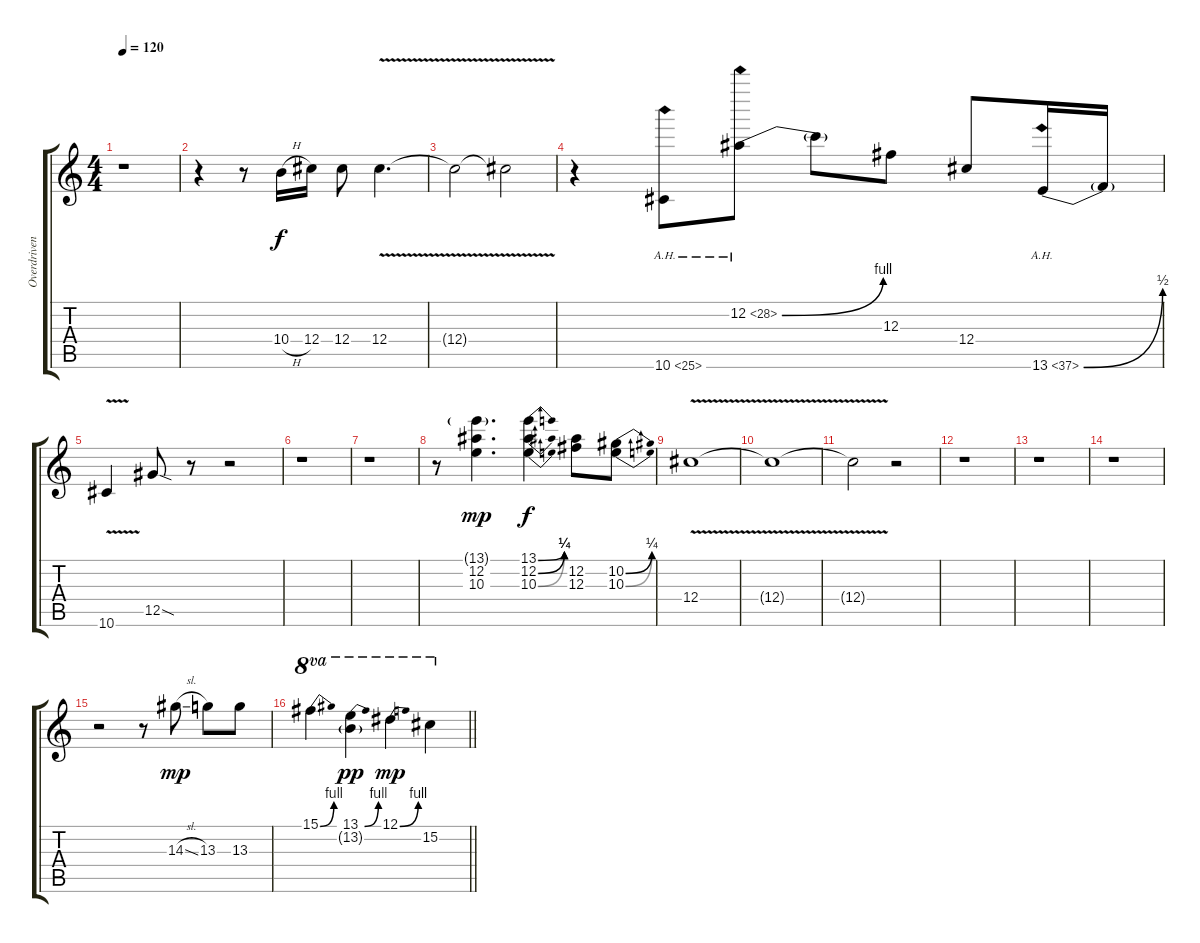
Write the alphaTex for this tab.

\track ("Overdriven - Lead" "Overdriven") {instrument overdrivenguitar}
\staff {score tabs}
\tuning (Eb4 Bb3 Gb3 Db3 Ab2 Eb2) {hide}
\ts (4 4)
\tempo 120
\clef g2
\ks c
r.1{dy f} |
r.4 r.8 10.4{h}.16 12.4.16 12.4.8 12.4{v}.4{d} |
12.4{v t}.2 12.4{t}.2 |
r.4 10.6{ah 15}.8 12.2{be (bend 0 0 60 4) ah 16}.8 12.2{t}.8 12.3.8 12.4.8 13.6{be (bend 0 0 60 2) ah 24}.16 13.6{t}.16 |
10.6{v}.4 12.5{sod}.8 r.8 r.2 |
r.1 |
r.1 |
r.8 (13.1{g} 12.2 10.3).4{d dy mp} (13.1{be (bend 0 0 60 1)} 12.2{be (bend 0 0 60 1)} 10.3{be (bend 0 0 60 1)}).4{dy f} (12.2 12.3).8 (10.2{be (bend 0 0 60 1)} 10.3{be (bend 0 0 60 1)}).8 |
12.4{v}.1 |
12.4{v t}.1 |
12.4{v t}.2 r.2 |
r.1 |
r.1 |
r.1 |
r.2 r.8 14.3{sl}.8{dy mp} 13.3.8 13.3.8 |
\barLineRight lightlight
15.1{be (bend 0 0 60 4)}.4{ot 8va} (13.1{be (bend 0 0 60 4)} 13.2{g}).4{ot 8va dy pp} 12.1{be (bend 0 0 60 4)}.4{ot 8va dy mp} 15.2.4{ot 8va}
